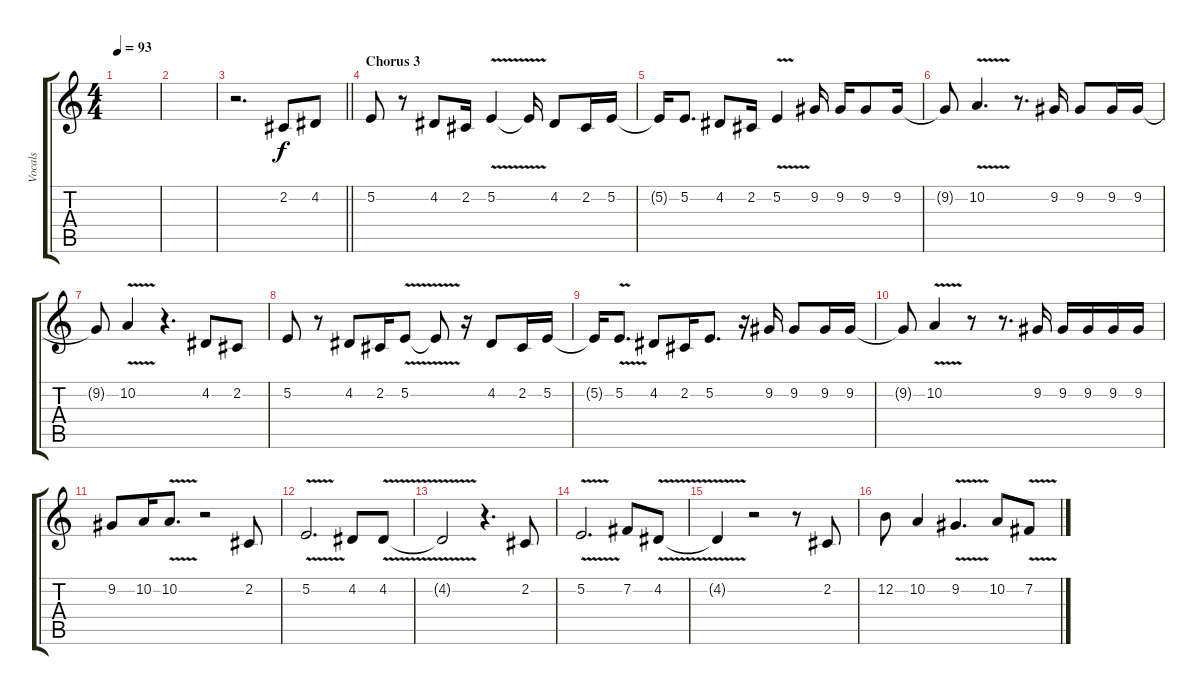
\track ("Vocals" "Vocals") {instrument altosax}
\staff {score tabs}
\tuning (E4 B3 G3 D3 A2 E2) {hide}
\ts (4 4)
\tempo 93
\clef g2
\ks c
|
|
\barLineRight lightlight
r.2{d} 2.2.8 4.2.8 |
\section ("" "Chorus 3")
5.2.8 r.8 4.2.8 2.2.16 5.2{v}.4 5.2{t}.16 4.2.8 2.2.16 5.2.16 |
5.2{t}.16 5.2.8{d} 4.2.8 2.2.16 5.2{v}.4 9.2.16 9.2.16 9.2.8 9.2.16 |
9.2{t}.8 10.2{v}.4{d} r.8{d} 9.2.16 9.2.8 9.2.16 9.2.16 |
9.2{t}.8 10.2{v}.4 r.4{d} 4.2.8 2.2.8 |
5.2.8 r.8 4.2.8 2.2.16 5.2{v}.8 5.2{t}.8 r.16 4.2.8 2.2.16 5.2.16 |
5.2{t}.16 5.2{v}.8{d} 4.2.8 2.2.16 5.2.8{d} r.16 9.2.16 9.2.8 9.2.16 9.2.16 |
9.2{t}.8 10.2{v}.4 r.8 r.8{d} 9.2.16 9.2.16 9.2.16 9.2.16 9.2.16 |
9.2.8 10.2.16 10.2{v}.8{d} r.2 2.2.8 |
5.2{v}.2{d} 4.2.8 4.2{v}.8 |
4.2{t}.2 r.4{d} 2.2.8 |
5.2{v}.2{d} 7.2.8 4.2{v}.8 |
4.2{t}.4 r.2 r.8 2.2.8 |
12.2.8 10.2.4 9.2{v}.4{d} 10.2.8 7.2{v}.8
